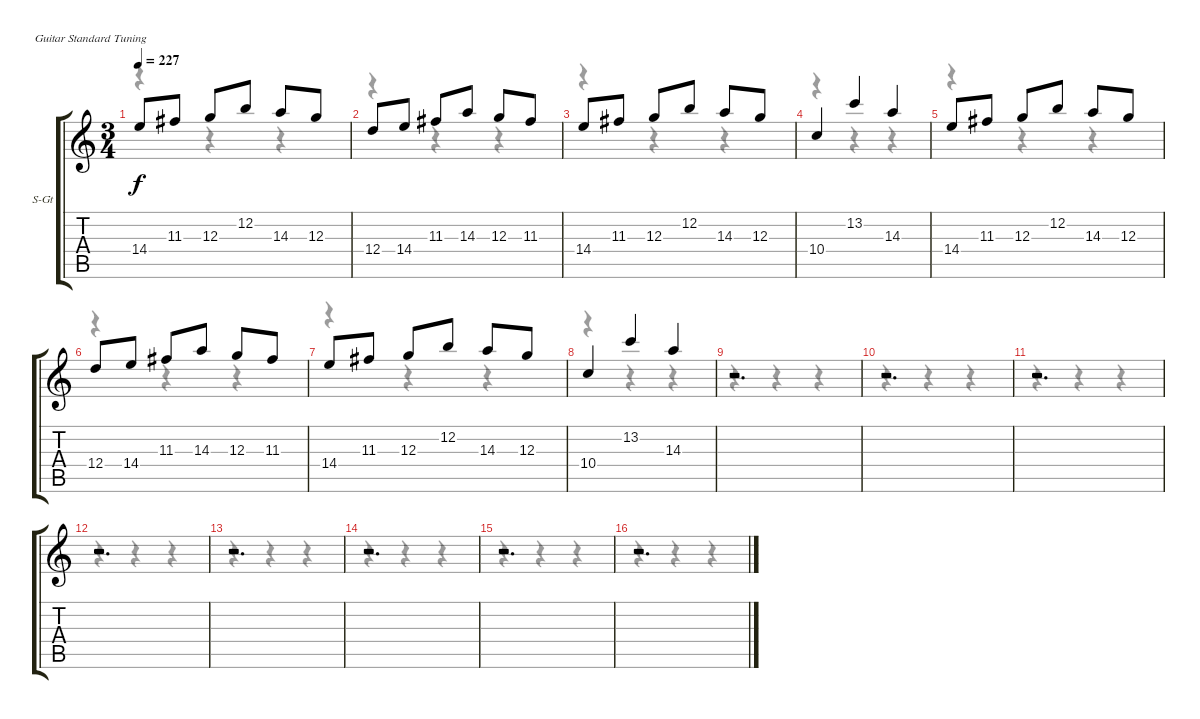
\bracketExtendMode groupsimilarinstruments
\firstSystemTrackNameOrientation horizontal
\otherSystemsTrackNameOrientation horizontal
\track ("Track 5" "S-Gt") {instrument stringensemble1}
\staff {score tabs}
\tuning (E4 B3 G3 D3 A2 E2)
\displaytranspose 12
\voice
\ts (3 4)
\tempo 227
\clef g2
\ks c
14.4.8{dy f} 11.3.8 12.3.8 12.2.8 14.3.8 12.3.8 |
12.4.8 14.4.8 11.3.8 14.3.8 12.3.8 11.3.8 |
14.4.8 11.3.8 12.3.8 12.2.8 14.3.8 12.3.8 |
10.4.4 13.2.4 14.3.4 |
14.4.8 11.3.8 12.3.8 12.2.8 14.3.8 12.3.8 |
12.4.8 14.4.8 11.3.8 14.3.8 12.3.8 11.3.8 |
14.4.8 11.3.8 12.3.8 12.2.8 14.3.8 12.3.8 |
10.4.4 13.2.4 14.3.4 |
r.2{d} |
r.2{d} |
r.2{d} |
r.2{d} |
r.2{d} |
r.2{d} |
r.2{d} |
r.2{d}
\voice
\clef g2
\ottava regular
\simile none
\ks c
r.4{dy mf} r.4 r.4 |
r.4 r.4 r.4 |
r.4 r.4 r.4 |
r.4 r.4 r.4 |
r.4 r.4 r.4 |
r.4 r.4 r.4 |
r.4 r.4 r.4 |
r.4 r.4 r.4 |
r.4 r.4 r.4 |
r.4 r.4 r.4 |
r.4 r.4 r.4 |
r.4 r.4 r.4 |
r.4 r.4 r.4 |
r.4 r.4 r.4 |
r.4 r.4 r.4 |
r.4 r.4 r.4
